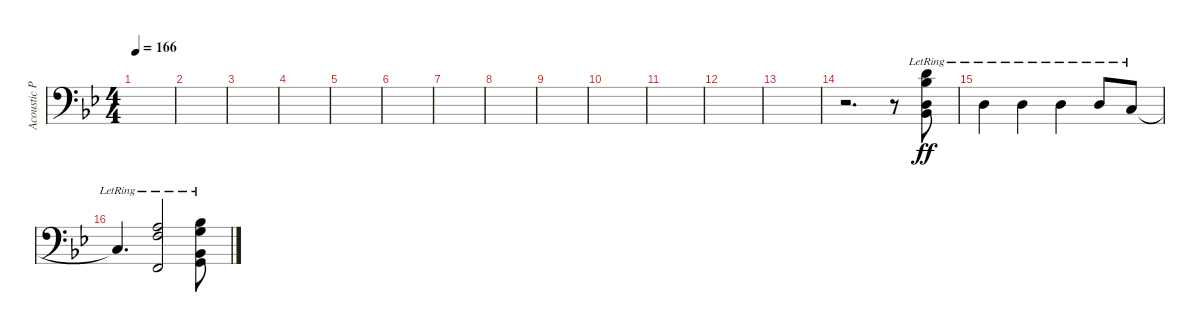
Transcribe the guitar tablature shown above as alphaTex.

\track ("Acoustic Piano (Staff 2)" "Acoustic P") {instrument acousticgrandpiano}
\staff {score}
\tuning (E4 B3 G3 D3 A2 E2 B1) {hide}
\ts (4 4)
\tempo 166
\clef f4
\ks gminor
|
|
|
|
|
|
|
|
|
|
|
|
|
r.2{d} r.8 (3.2{lr} 3.3{lr} 0.4{lr} 1.5{lr}).8{dy ff} |
0.4{lr}.4 0.4{lr}.4 0.4{lr}.4 0.4{lr}.8 3.5{lr}.8 |
3.5{lr t}.4{d} (2.3{lr} 3.4{lr} 1.6{lr}).2 (3.3{lr} 5.4{lr} 1.5{lr} 3.6{lr}).8
